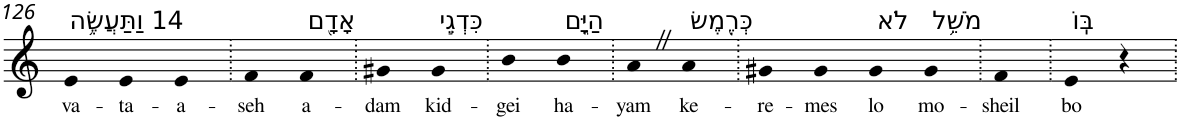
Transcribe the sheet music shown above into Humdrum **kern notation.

**kern	**text
*part1	*part1
*staff1	*staff1
*I"Piano	*
*I'Pno	*
!!LO:PB:g=z
*clefG2	*
*k[]	*
=126	=126
!LO:TX:a:t=14 וַתַּעֲשֶׂ֥ה	!
!	!LO:LY:b
4e	va-
!	!LO:LY:b
4e	-ta-
!	!LO:LY:b
4e	-a-
=127.	=127.
!	!LO:LY:b
4f	-seh
!LO:TX:a:t=אָדָ֖ם	!
!	!LO:LY:b
4f	a-
=128.	=128.
!	!LO:LY:b
4g#X	-dam
!LO:TX:a:t=כִּדְגֵ֣י	!
!	!LO:LY:b
4g#	kid-
=129.	=129.
!	!LO:LY:b
4b	-gei
!LO:TX:a:t=הַיָּ֑ם	!
!	!LO:LY:b
4b	ha-
=130.	=130.
!	!LO:LY:b
4aZ	-yam
!LO:TX:a:t=כְּרֶ֖מֶשׂ	!
!	!LO:LY:b
4a	ke-
=131.	=131.
!	!LO:LY:b
4g#X	-re-
!	!LO:LY:b
4g#	-mes
!LO:TX:a:t=לֹא	!
!	!LO:LY:b
4g#	lo
!LO:TX:a:t=מֹשֵׁ֥ל	!
!	!LO:LY:b
4g#	mo-
=132.	=132.
!	!LO:LY:b
4f	-sheil
=133.	=133.
!LO:TX:a:t=בּֽוֹ	!
!	!LO:LY:b
4e	bo
4r	.
=.	=.
*-	*-
